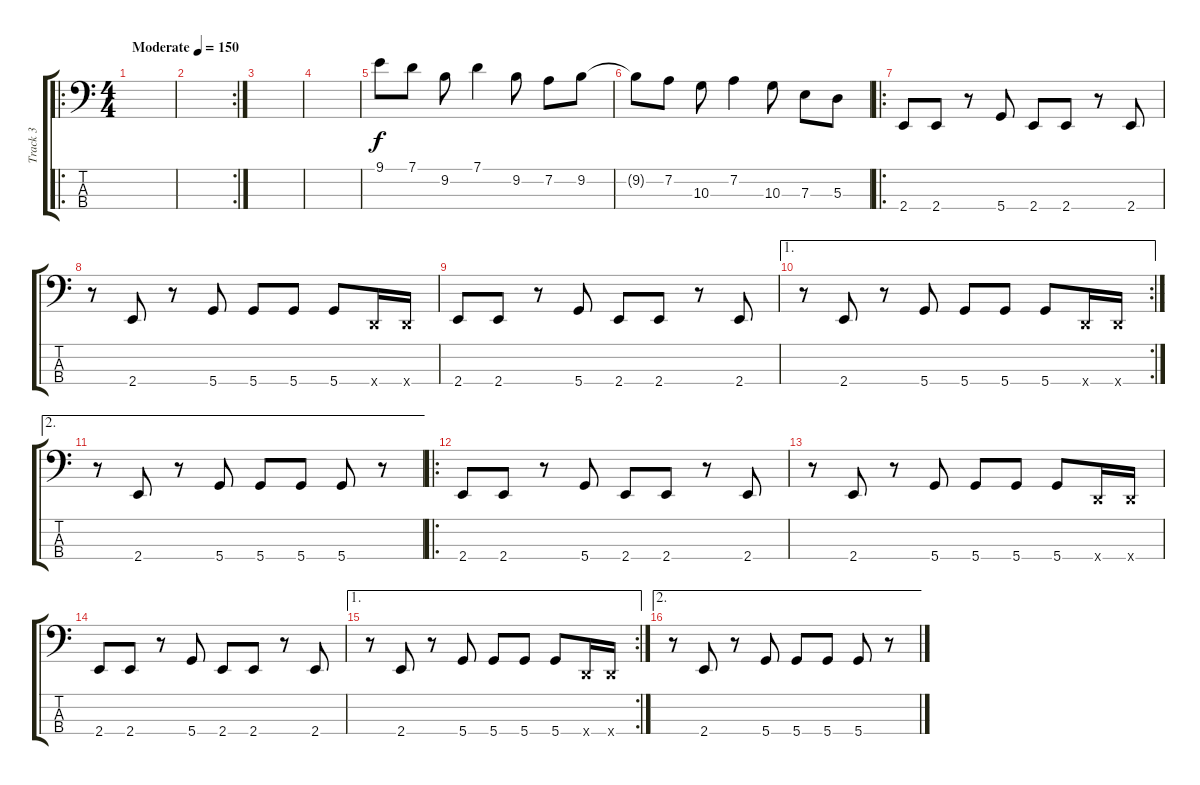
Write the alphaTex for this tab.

\track ("Track 3" "Track 3") {instrument electricbassfinger}
\staff {score tabs}
\tuning (G2 D2 A1 D1) {hide}
\ro
\ts (4 4)
\tempo (150 "Moderate")
\clef f4
\ks c
|
\rc 2
|
|
|
9.1.8 7.1.8 9.2.8 7.1.4 9.2.8 7.2.8 9.2.8 |
9.2{t}.8 7.2.8 10.3.8 7.2.4 10.3.8 7.3.8 5.3.8 |
\ro
2.4.8 2.4.8 r.8 5.4.8 2.4.8 2.4.8 r.8 2.4.8 |
r.8 2.4.8 r.8 5.4.8 5.4.8 5.4.8 5.4.8 0.4{x}.16 0.4{x}.16 |
2.4.8 2.4.8 r.8 5.4.8 2.4.8 2.4.8 r.8 2.4.8 |
\ae 1
\rc 2
r.8 2.4.8 r.8 5.4.8 5.4.8 5.4.8 5.4.8 0.4{x}.16 0.4{x}.16 |
\ae 2
r.8 2.4.8 r.8 5.4.8 5.4.8 5.4.8 5.4.8 r.8 |
\ro
2.4.8 2.4.8 r.8 5.4.8 2.4.8 2.4.8 r.8 2.4.8 |
r.8 2.4.8 r.8 5.4.8 5.4.8 5.4.8 5.4.8 0.4{x}.16 0.4{x}.16 |
2.4.8 2.4.8 r.8 5.4.8 2.4.8 2.4.8 r.8 2.4.8 |
\ae 1
\rc 2
r.8 2.4.8 r.8 5.4.8 5.4.8 5.4.8 5.4.8 0.4{x}.16 0.4{x}.16 |
\ae 2
r.8 2.4.8 r.8 5.4.8 5.4.8 5.4.8 5.4.8 r.8
